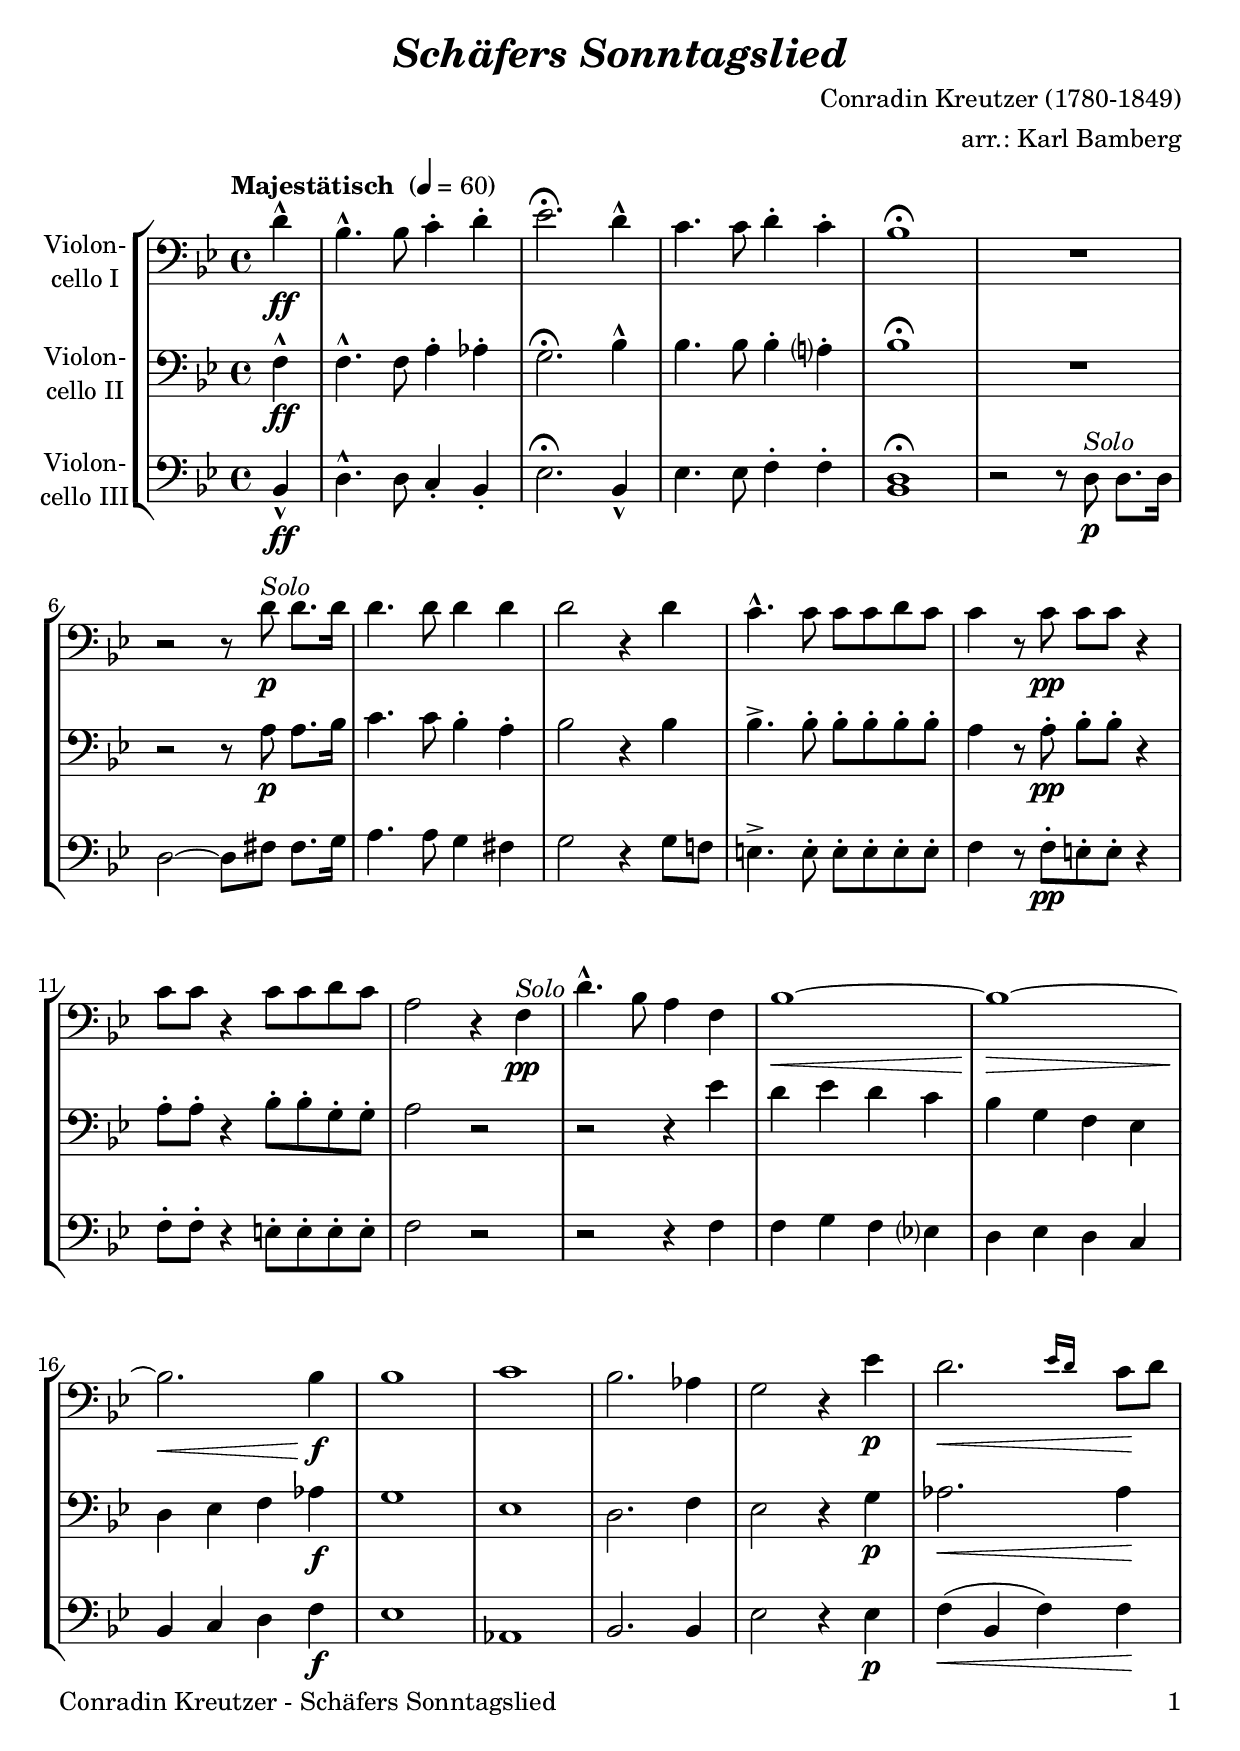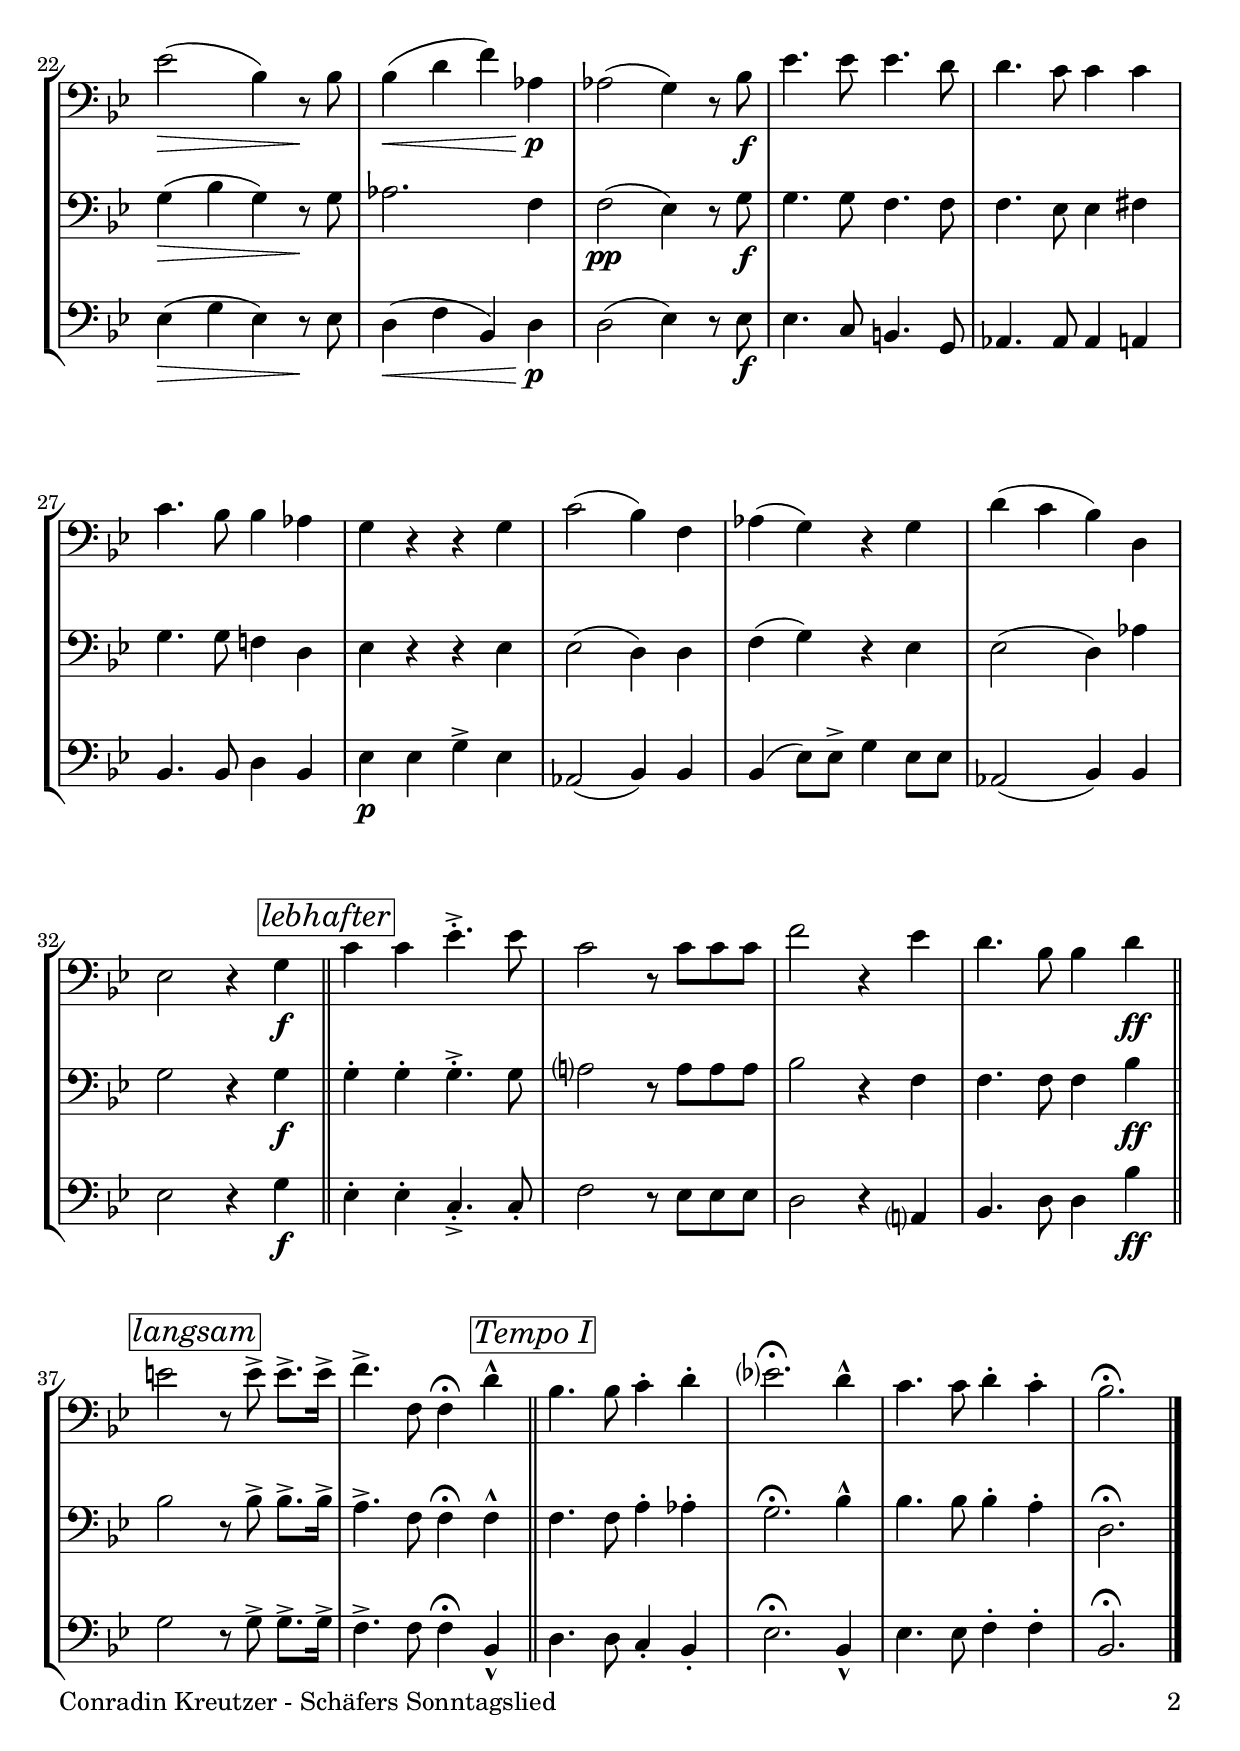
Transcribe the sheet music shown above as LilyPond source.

\version "2.18.2"
\include "deutsch.ly"
  
#(set-global-staff-size 22)

\header {
  title     = \markup \bold \italic "Schäfers Sonntagslied"
  composer  = "Conradin Kreutzer (1780-1849)"
  arranger  = "arr.: Karl Bamberg"
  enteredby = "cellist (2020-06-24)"
%  piece     = ""
}

voiceconsts = {
  \key b \major
  \time 4/4
  \clef "bass"
%  \numericTimeSignature
  \compressFullBarRests
  % Set default beaming for all staves
%  \set Timing.beamExceptions = #'()
%  \set Timing.baseMoment     = #(ly:make-moment 1 4)
%  \set Timing.beatStructure  = #'(1 1 1)
  \tempo "Majestätisch " 4=60
}

micl = "clarinet"
mifl = "flute"
miob = "oboe"
mifh = "french horn"
misx = "tenor sax"
mist = "string ensemble 1"
miba = "cello"

boxa = { \bar "||" \mark \markup \box \italic "A" }
lang = { \bar "||" \mark \markup \box \italic "langsam" }
lebh = { \bar "||" \mark \markup \box \italic "lebhafter" }
tmpp = { \bar "||" \mark \markup \box \italic "Tempo I" }

dolc = \markup \italic "dolce"
pdol = \markup { \dynamic p \italic " dolce" }
solo = \markup \italic "Solo"

va = \relative c' {
  \voiceconsts

  \partial 4 d4-^\ff
  b4.-^ b8 c4-. d-.
  es2.\fermata d4-^
  c4. c8 d4-. c-.
  b1\fermata
  R
  
  r2 r8 d^\solo\p d8. d16
  d4. d8 d4 d
  d2 r4 d
  c4.-^ c8 c c d c
  c4 r8 c\pp c c r4

  c8 c r4 c8 c d c
  a2 r4 f^\solo\pp
  d'4.-^ b8 a4 f
  b1~\<
  b~\!\>
  b2.\!\< b4\!\f

  b1
  c
  b2. as4
  g2 r4 es'\p
  \afterGrace d2.\< { es16[ d] } c8\! d
  es2(\> b4) r8\! b

  b4(\< d f) as,\!\p
  as2( g4) r8 b\f
  es4. es8 es4. d8
  d4. c8 c4 c
  c4. b8 b4 as

  g r r g
  c2( b4) f
  as( g) r g
  d'( c b) d,
  es2 r4 g\f \lebh

  c c es4.-.-> es8
  c2 r8 c c c
  f2 r4 es
  d4. b8 b4 d\ff \lang
  e2 r8 e-> e8.-> e16->

  f4.-> f,8 f4\fermata d'-^ \tmpp
  b4. b8 c4-. d-.
  es?2.\fermata d4-^
  c4. c8 d4-. c-.
  b2.\fermata \bar "|."
}

vb = \relative c {
  \voiceconsts

  \partial 4 f4-^\ff
  f4.-^ f8 a4-. as-.
  g2.\fermata b4-^
  b4. b8 b4-. a?-.
  b1\fermata
  R

  r2 r8 a\p a8. b16
  c4. c8 b4-. a-.
  b2 r4 b
  b4.-> b8-. b-. b-. b-. b-.
  a4 r8 a-.\pp b-. b-. r4

  a8-. a-. r4 b8-. b-. g-.g-.
  a2 r
  r r4 es'
  d es d c
  b g f es

  d es f as\f
  g1
  es
  d2. f4
  es2 r4 g\p
  as2.\< as4\!
  g(\> b g) r8\! g

  as2. f4
  f2(\pp es4) r8 g\f
  g4. g8 f4. f8
  f4. es8 es4 fis
  g4. g8 f!4 d

  es r r es
  es2( d4) d
  f( g) r es
  es2( d4) as'
  g2 r4 g\f \lebh

  g-. g-. g4.-.-> g8
  a?2 r8 a a a
  b2 r4 f
  f4. f8 f4 b\ff \lang
  b2 r8 b-> b8.-> b16->

  a4.-> f8 f4\fermata f-^ \tmpp
  f4. f8 a4-. as-.
  g2.\fermata b4-^
  b4. b8 b4-. a-.
  d,2.\fermata \bar "|."
}

vc = \relative c {
  \voiceconsts

  \partial 4 b4-^\ff
  d4.-^ d8 c4-. b-.
  es2.\fermata b4-^
  es4. es8 f4-. f-.
  <b, d>1\fermata
  r2 r8 d^\solo\p d8. d16

  d2~ d8 fis fis8. g16
  a4. a8 g4 fis
  g2 r4 g8 f!
  e4.-> e8-. e-. e-. e-. e-.
  f4 r8 f[-.\pp e-. e]-. r4

  f8-. f-. r4 e8-. e-. e-. e-.
  f2 r
  r r4 f
  f g f es?
  d es d c

  b c d f\f
  es1
  as,
  b2. b4
  es2 r4 es\p
  f(\< b, f') f\!

  es(\> g es) r8\! es
  d4(\< f b,) d\!\p
  d2( es4) r8 es\f
  es4. c8 h4. g8
  as4. as8 as4 a

  b4. b8 d4 b
  es\p es g-> es
  as,2( b4) b
  b( es8) es-> g4 es8 es
  as,2( b4) b

  es2 r4 g\f \lebh
  es-. es-. c4.-.-> c8-.
  f2 r8 es es es
  d2 r4 a?
  b4. d8 d4 b'\ff \lang

  g2 r8 g-> g8.-> g16->
  f4.-> f8 f4\fermata b,-^ \tmpp
  d4. d8 c4-. b-.
  es2.\fermata b4-^
  es4. es8 f4-. f-.
  b,2.\fermata \bar "|."
}


music = \new StaffGroup <<
      \new Staff {
	\set Staff.midiInstrument = \miba
	\set Staff.instrumentName = \markup \center-column { "Violon-" "cello I" }
	\transpose b b { \va }
      }

      \new Staff {
	\set Staff.midiInstrument = \miba
	\set Staff.instrumentName = \markup \center-column { "Violon-" "cello II" }
	\transpose b b { \vb }
      }

      \new Staff {
	\set Staff.midiInstrument = \miba
	\set Staff.instrumentName = \markup \center-column { "Violon-" "cello III" }
	\transpose b b { \vc }
      }
>>

\book {
   \paper {
    print-page-number = ##t
    print-first-page-number = ##t
    ragged-last-bottom = ##f
    oddHeaderMarkup = \markup \null
    evenHeaderMarkup = \markup \null
    oddFooterMarkup = \markup {
      \fill-line {
        \on-the-fly #print-page-number-check-first
        "Conradin Kreutzer - Schäfers Sonntagslied" \fromproperty #'page:page-number-string
      }
    }
    evenFooterMarkup = \oddFooterMarkup
  } \score {
    \music
    \layout {}
  }

  \score {
    \unfoldRepeats \music

    \midi {
      \context {
        \Score
      }
    }
  }
}